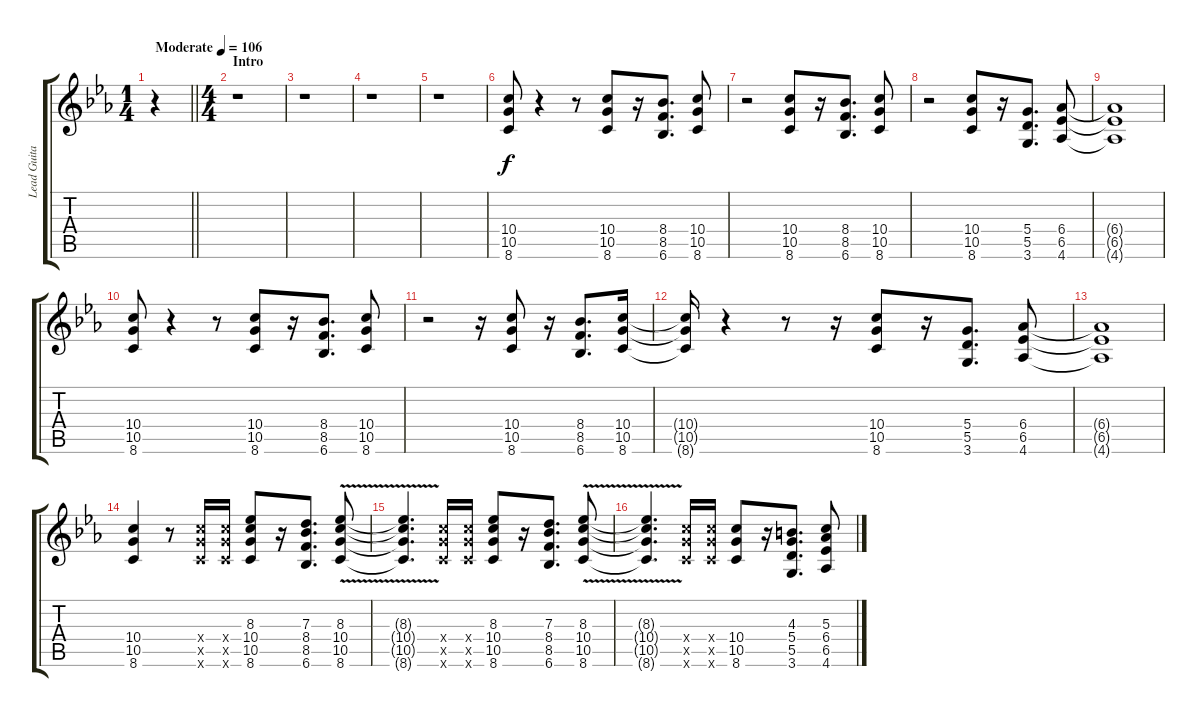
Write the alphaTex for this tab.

\track ("Lead Guitar" "Lead Guita") {instrument overdrivenguitar}
\staff {score tabs}
\tuning (E4 B3 G3 D3 A2 E2) {hide}
\ts (1 4)
\tempo (106 "Moderate")
\clef g2
\barLineRight lightlight
\ks cminor
r.4{dy f instrument overdrivenguitar} |
\ts (4 4)
\section ("" "Intro")
r.1 |
r.1 |
r.1 |
r.1 |
(10.4 10.5 8.6).8 r.4 r.8 (10.4 10.5 8.6).8 r.16 (8.4 8.5 6.6).8{d} (10.4 10.5 8.6).8 |
r.2 (10.4 10.5 8.6).8 r.16 (8.4 8.5 6.6).8{d} (10.4 10.5 8.6).8 |
r.2 (10.4 10.5 8.6).8 r.16 (5.4 5.5 3.6).8{d} (6.4 6.5 4.6).8 |
(6.4{t} 6.5{t} 4.6{t}).1 |
(10.4 10.5 8.6).8 r.4 r.8 (10.4 10.5 8.6).8 r.16 (8.4 8.5 6.6).8{d} (10.4 10.5 8.6).8 |
r.2 r.16 (10.4 10.5 8.6).8 r.16 (8.4 8.5 6.6).8{d} (10.4 10.5 8.6).16 |
(10.4{t} 10.5{t} 8.6{t}).16 r.4 r.8 r.16 (10.4 10.5 8.6).8 r.16 (5.4 5.5 3.6).8{d} (6.4 6.5 4.6).8 |
(6.4{t} 6.5{t} 4.6{t}).1 |
(10.4 10.5 8.6).4 r.8 (10.4{x} 10.5{x} 8.6{x}).16 (10.4{x} 10.5{x} 8.6{x}).16 (8.3 10.4 10.5 8.6).8 r.16 (7.3 8.4 8.5 6.6).8{d} (8.3{v} 10.4 10.5 8.6).8 |
(8.3{t} 10.4{t} 10.5{t} 8.6{t}).4{d} (10.4{x} 10.5{x} 8.6{x}).16 (10.4{x} 10.5{x} 8.6{x}).16 (8.3 10.4 10.5 8.6).8 r.16 (7.3 8.4 8.5 6.6).8{d} (8.3{v} 10.4 10.5 8.6).8 |
(8.3{t} 10.4{t} 10.5{t} 8.6{t}).4{d} (10.4{x} 10.5{x} 8.6{x}).16 (10.4{x} 10.5{x} 8.6{x}).16 (10.4 10.5 8.6).8 r.16 (4.3 5.4 5.5 3.6).8{d} (5.3 6.4 6.5 4.6).8
